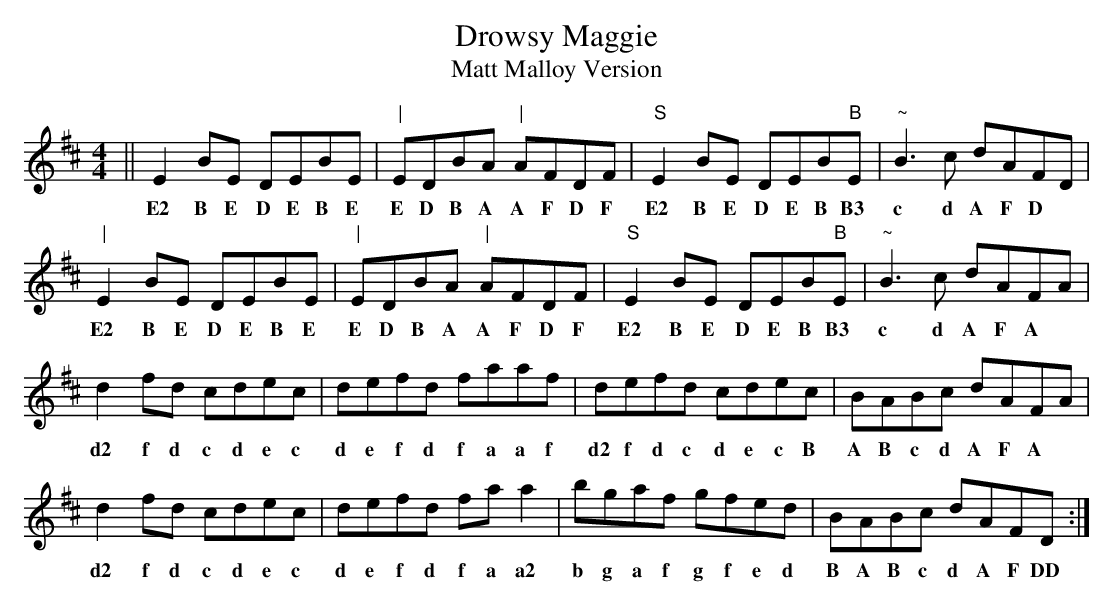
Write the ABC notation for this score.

X:1 - Speed 45
T: Drowsy Maggie
T: Matt Malloy Version
M: 4/4
L: 1/8
K: D
||E2BE DEBE|"|"EDBA "|"AFDF|"S"E2BE DEB"B"E|"~"B3c dAFD|
w: E2 B E D E B E E D B A A F D F E2 B E D E B B3 c d A F D
"|"E2BE DEBE|"|"EDBA "|"AFDF|"S"E2BE DEB"B"E|"~"B3c dAFA|
w: E2 B E D E B E E D B A A F D F E2 B E D E B B3 c d A F A
d2fd cdec|defd faaf|defd cdec|BABc dAFA|
w: d2 f d c d e c d e f d f a a f d2 f d c d e c B A B c d A F A
d2fd cdec|defd faa2|bgaf gfed|BABc dAFD:|
w: d2 f d c d e c d e f d f a a2 b g a f g f e d B A B c d A F DD
